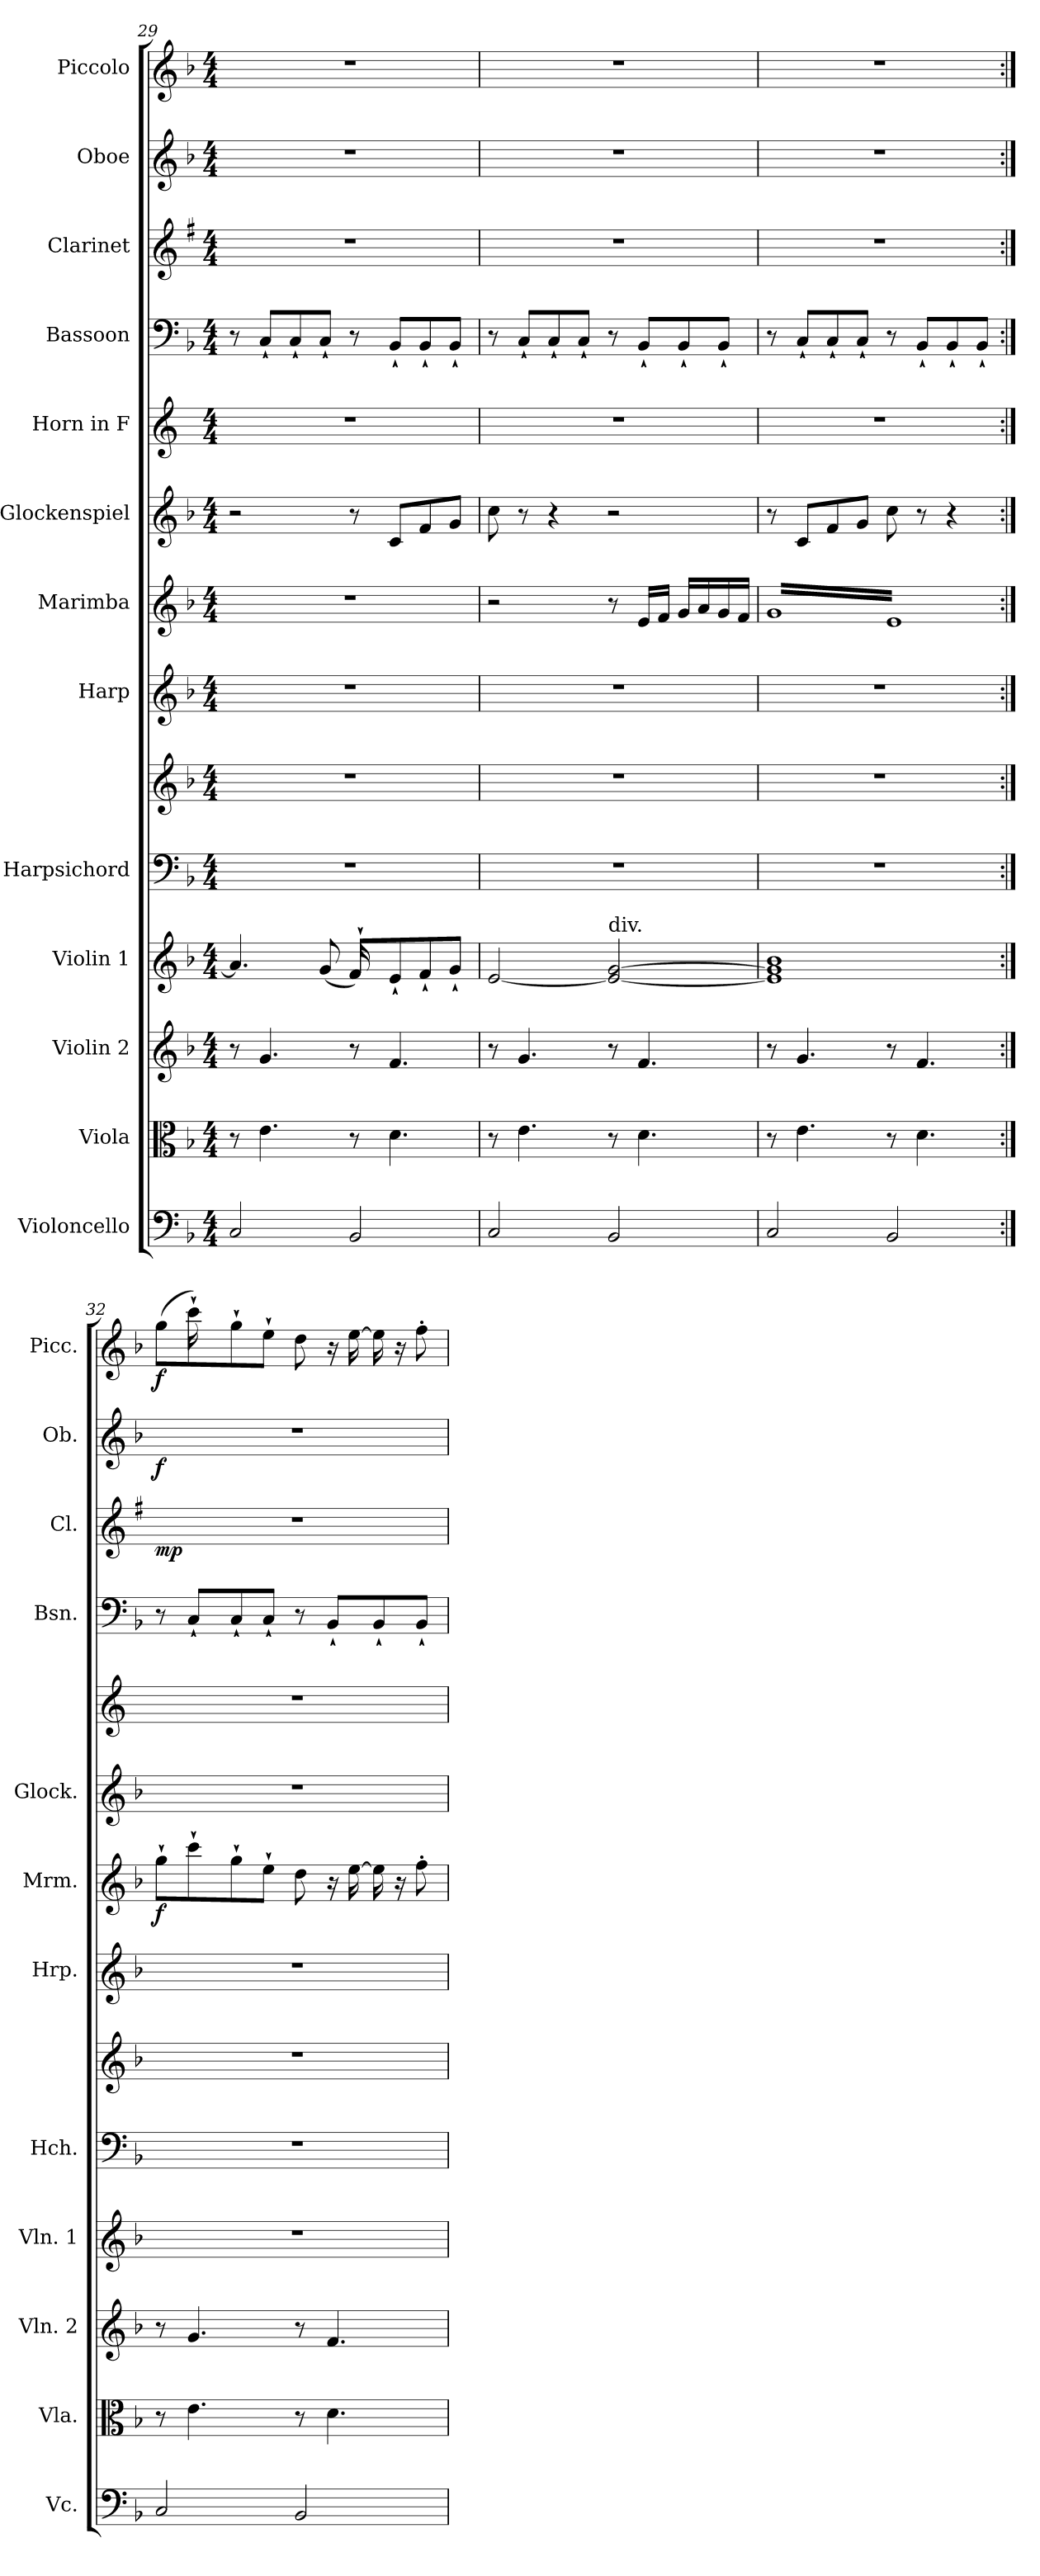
**kern	**kern	**kern	**kern	**kern	**kern	**kern	**kern	**dynam	**kern	**kern	**kern	**kern	**dynam	**kern	**dynam	**kern	**dynam
*part13	*part12	*part11	*part10	*part9	*part9	*part8	*part7	*part7	*part6	*part5	*part4	*part3	*part3	*part2	*part2	*part1	*part1
*staff14	*staff13	*staff12	*staff11	*staff10	*staff9	*staff8	*staff7	*staff7	*staff6	*staff5	*staff4	*staff3	*staff3	*staff2	*staff2	*staff1	*staff1
*I"Violoncello	*I"Viola	*I"Violin 2	*I"Violin 1	*I"Harpsichord	*	*I"Harp	*I"Marimba	*	*I"Glockenspiel	*I"Horn in F	*I"Bassoon	*I"Clarinet	*	*I"Oboe	*	*I"Piccolo	*
*I'Vc.	*I'Vla.	*I'Vln. 2	*I'Vln. 1	*I'Hch.	*	*I'Hrp.	*I'Mrm.	*	*I'Glock.	*	*I'Bsn.	*I'Cl.	*	*I'Ob.	*	*I'Picc.	*
*clefF4	*clefC3	*clefG2	*clefG2	*clefF4	*clefG2	*clefG2	*clefG2	*	*clefG2	*clefG2	*clefF4	*clefG2	*	*clefG2	*	*clefG2	*
*	*	*	*	*ITrd7c12	*ITrd7c12	*	*	*	*ITrd-7c-12	*ITrd4c7	*	*ITrd1c2	*	*	*	*	*
*k[b-]	*k[b-]	*k[b-]	*k[b-]	*k[b-]	*k[b-]	*k[b-]	*k[b-]	*	*k[b-]	*k[b-]	*k[b-]	*k[b-]	*	*k[b-]	*	*k[b-]	*
*M4/4	*M4/4	*M4/4	*M4/4	*M4/4	*M4/4	*M4/4	*M4/4	*	*M4/4	*M4/4	*M4/4	*M4/4	*	*M4/4	*	*M4/4	*
=29	=29	=29	=29	=29	=29	=29	=29	=29	=29	=29	=29	=29	=29	=29	=29	=29	=29
*	*	*	*^	*	*	*	*	*	*	*	*	*	*	*	*	*	*
2C/	8r	8r	4.a/]	2ryy	1r	1r	1r	1r	.	2r	1r	8r	1r	.	1r	.	1r	.
.	4.e\	4.g/	.	.	.	.	.	.	.	.	.	8C`/L	.	.	.	.	.	.
.	.	.	.	.	.	.	.	.	.	.	.	8C`/	.	.	.	.	.	.
.	.	.	(8g/	.	.	.	.	.	.	.	.	8C`/J	.	.	.	.	.	.
2BB-/	8r	8r	8f`/L)	16f/	.	.	.	.	.	8r	.	8r	.	.	.	.	.	.
.	.	.	.	16ryy	.	.	.	.	.	.	.	.	.	.	.	.	.	.
.	4.d\	4.f/	8e`/	4.ryy	.	.	.	.	.	8cc/L	.	8BB-`/L	.	.	.	.	.	.
.	.	.	8f`/	.	.	.	.	.	.	8ff/	.	8BB-`/	.	.	.	.	.	.
.	.	.	8g`/J	.	.	.	.	.	.	8gg/J	.	8BB-`/J	.	.	.	.	.	.
*	*	*	*v	*v	*	*	*	*	*	*	*	*	*	*	*	*	*	*
=30	=30	=30	=30	=30	=30	=30	=30	=30	=30	=30	=30	=30	=30	=30	=30	=30	=30
2C/	8r	8r	[2e/	1r	1r	1r	2r	.	8ccc\	1r	8r	1r	.	1r	.	1r	.
.	4.e\	4.g/	.	.	.	.	.	.	8r	.	8C`/L	.	.	.	.	.	.
.	.	.	.	.	.	.	.	.	4r	.	8C`/	.	.	.	.	.	.
.	.	.	.	.	.	.	.	.	.	.	8C`/J	.	.	.	.	.	.
!	!	!	!LO:TX:a:t=div.	!	!	!	!	!	!	!	!	!	!	!	!	!	!
2BB-/	8r	8r	2e/_ [2g/	.	.	.	8r	.	2r	.	8r	.	.	.	.	.	.
.	4.d\	4.f/	.	.	.	.	16e/LL	.	.	.	8BB-`/L	.	.	.	.	.	.
.	.	.	.	.	.	.	16f/JJ	.	.	.	.	.	.	.	.	.	.
.	.	.	.	.	.	.	16g/LL	.	.	.	8BB-`/	.	.	.	.	.	.
.	.	.	.	.	.	.	16a/	.	.	.	.	.	.	.	.	.	.
.	.	.	.	.	.	.	16g/	.	.	.	8BB-`/J	.	.	.	.	.	.
.	.	.	.	.	.	.	16f/JJ	.	.	.	.	.	.	.	.	.	.
=31	=31	=31	=31	=31	=31	=31	=31	=31	=31	=31	=31	=31	=31	=31	=31	=31	=31
*	*	*	*	*	*	*	*tremolo	*	*	*	*	*	*	*	*	*	*
2C/	8r	8r	1e] 1g] 1b-	1r	1r	1r	16gLL	.	8r	1r	8r	1r	.	1r	.	1r	.
.	.	.	.	.	.	.	16e	.	.	.	.	.	.	.	.	.	.
.	4.e\	4.g/	.	.	.	.	16g	.	8cc/L	.	8C`/L	.	.	.	.	.	.
.	.	.	.	.	.	.	16e	.	.	.	.	.	.	.	.	.	.
.	.	.	.	.	.	.	16g	.	8ff/	.	8C`/	.	.	.	.	.	.
.	.	.	.	.	.	.	16e	.	.	.	.	.	.	.	.	.	.
.	.	.	.	.	.	.	16g	.	8gg/J	.	8C`/J	.	.	.	.	.	.
.	.	.	.	.	.	.	16e	.	.	.	.	.	.	.	.	.	.
2BB-/	8r	8r	.	.	.	.	16g	.	8ccc\	.	8r	.	.	.	.	.	.
.	.	.	.	.	.	.	16e	.	.	.	.	.	.	.	.	.	.
.	4.d\	4.f/	.	.	.	.	16g	.	8r	.	8BB-`/L	.	.	.	.	.	.
.	.	.	.	.	.	.	16e	.	.	.	.	.	.	.	.	.	.
.	.	.	.	.	.	.	16g	.	4r	.	8BB-`/	.	.	.	.	.	.
.	.	.	.	.	.	.	16e	.	.	.	.	.	.	.	.	.	.
.	.	.	.	.	.	.	16g	.	.	.	8BB-`/J	.	.	.	.	.	.
.	.	.	.	.	.	.	16eJJ	.	.	.	.	.	.	.	.	.	.
*	*	*	*	*	*	*	*Xtremolo	*	*	*	*	*	*	*	*	*	*
!!LO:PB:g=z
=32:|!	=32:|!	=32:|!	=32:|!	=32:|!	=32:|!	=32:|!	=32:|!	=32:|!	=32:|!	=32:|!	=32:|!	=32:|!	=32:|!	=32:|!	=32:|!	=32:|!	=32:|!
*	*	*	*	*	*	*	*	*	*	*	*	*	*	*	*	*^	*
!	!	!	!	!	!	!	!	!LO:DY:b	!	!	!	!	!LO:DY:b	!	!LO:DY:b	!	!	!LO:DY:b
2C/	8r	8r	1r	1r	1r	1r	8gg`\L	f	1r	1r	8r	1r	mp	1r	f	(8gg\L	8ryy	f
.	.	.	.	.	.	.	.	.	.	.	.	.	.	.	.	.	.	.
.	4.e\	4.g/	.	.	.	.	8ccc`\	.	.	.	8C`/L	.	.	.	.	8ccc`\)	16ccc\	.
.	.	.	.	.	.	.	.	.	.	.	.	.	.	.	.	.	16ryy	.
.	.	.	.	.	.	.	8gg`\	.	.	.	8C`/	.	.	.	.	8gg`\	4ryy	.
.	.	.	.	.	.	.	.	.	.	.	.	.	.	.	.	.	.	.
.	.	.	.	.	.	.	8ee`\J	.	.	.	8C`/J	.	.	.	.	8ee`\J	.	.
.	.	.	.	.	.	.	.	.	.	.	.	.	.	.	.	.	.	.
2BB-/	8r	8r	.	.	.	.	8dd\	.	.	.	8r	.	.	.	.	8dd\	2ryy	.
.	4.d\	4.f/	.	.	.	.	16r	.	.	.	8BB-`/L	.	.	.	.	16r	.	.
.	.	.	.	.	.	.	[16ee\	.	.	.	.	.	.	.	.	[16ee\	.	.
.	.	.	.	.	.	.	16ee\]	.	.	.	8BB-`/	.	.	.	.	16ee\]	.	.
.	.	.	.	.	.	.	16r	.	.	.	.	.	.	.	.	16r	.	.
.	.	.	.	.	.	.	8ff'\	.	.	.	8BB-`/J	.	.	.	.	8ff'\	.	.
*	*	*	*	*	*	*	*	*	*	*	*	*	*	*	*	*v	*v	*
=	=	=	=	=	=	=	=	=	=	=	=	=	=	=	=	=	=
*-	*-	*-	*-	*-	*-	*-	*-	*-	*-	*-	*-	*-	*-	*-	*-	*-	*-
